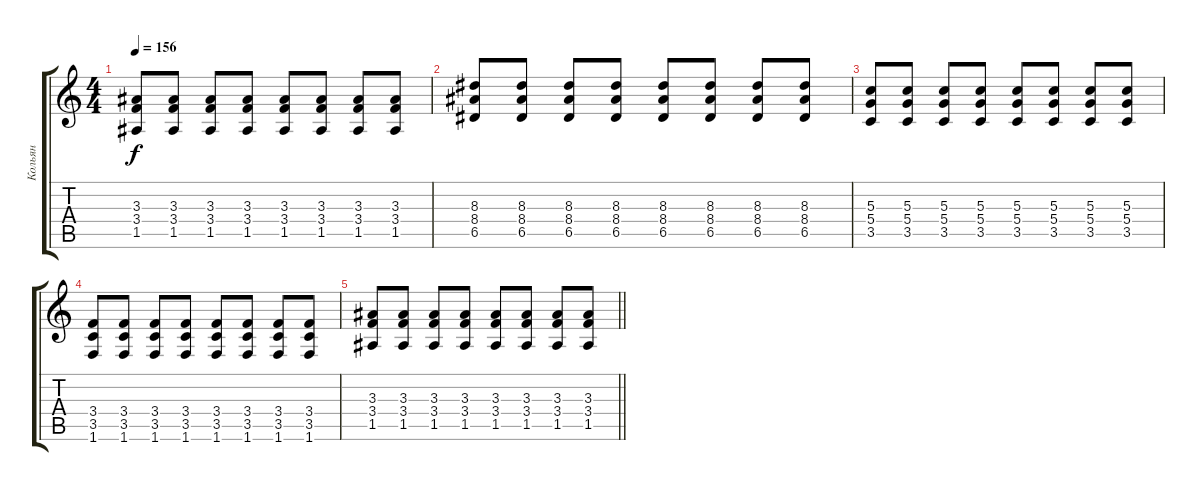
\track ("Кольян" "Кольян") {instrument distortionguitar}
\staff {score tabs}
\tuning (E4 B3 G3 D3 A2 E2) {hide}
\ts (4 4)
\tempo 156
\clef g2
\ks c
(3.3 3.4 1.5).8{dy f} (3.3 3.4 1.5).8 (3.3 3.4 1.5).8 (3.3 3.4 1.5).8 (3.3 3.4 1.5).8 (3.3 3.4 1.5).8 (3.3 3.4 1.5).8 (3.3 3.4 1.5).8 |
(8.3 8.4 6.5).8 (8.3 8.4 6.5).8 (8.3 8.4 6.5).8 (8.3 8.4 6.5).8 (8.3 8.4 6.5).8 (8.3 8.4 6.5).8 (8.3 8.4 6.5).8 (8.3 8.4 6.5).8 |
(5.3 5.4 3.5).8 (5.3 5.4 3.5).8 (5.3 5.4 3.5).8 (5.3 5.4 3.5).8 (5.3 5.4 3.5).8 (5.3 5.4 3.5).8 (5.3 5.4 3.5).8 (5.3 5.4 3.5).8 |
(3.4 3.5 1.6).8 (3.4 3.5 1.6).8 (3.4 3.5 1.6).8 (3.4 3.5 1.6).8 (3.4 3.5 1.6).8 (3.4 3.5 1.6).8 (3.4 3.5 1.6).8 (3.4 3.5 1.6).8 |
\barLineRight lightlight
(3.3 3.4 1.5).8 (3.3 3.4 1.5).8 (3.3 3.4 1.5).8 (3.3 3.4 1.5).8 (3.3 3.4 1.5).8 (3.3 3.4 1.5).8 (3.3 3.4 1.5).8 (3.3 3.4 1.5).8
